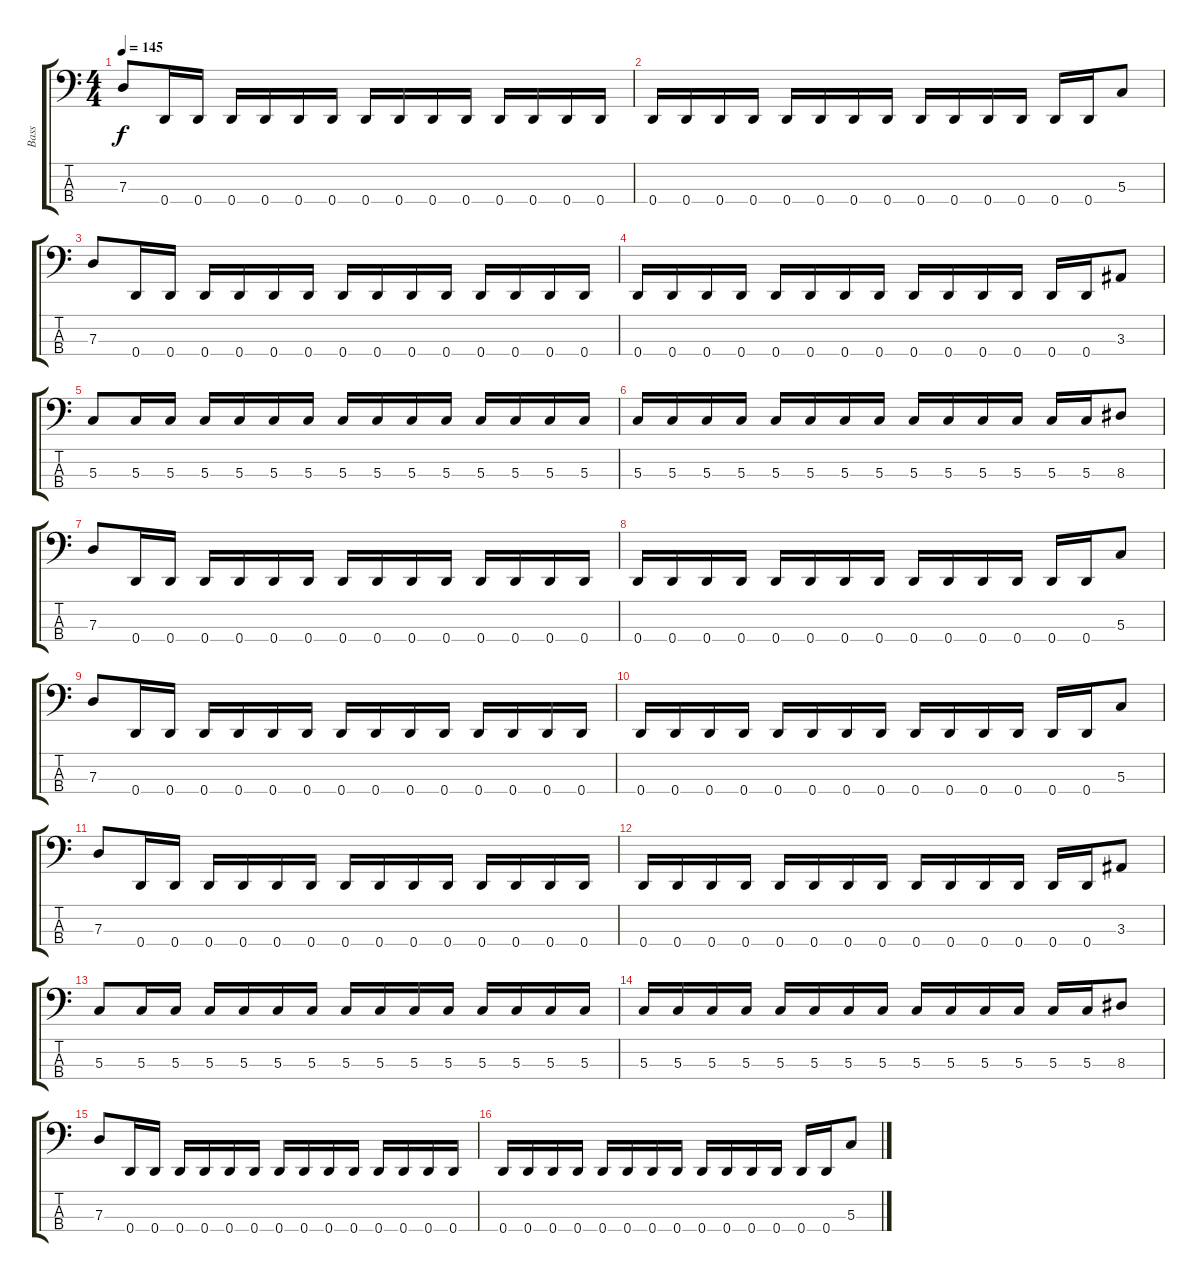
\track ("Bass" "Bass") {instrument electricbasspick}
\staff {score tabs}
\tuning (F2 C2 G1 D1) {hide}
\ts (4 4)
\tempo 145
\clef f4
\ks c
7.3.8{dy f} 0.4.16 0.4.16 0.4.16 0.4.16 0.4.16 0.4.16 0.4.16 0.4.16 0.4.16 0.4.16 0.4.16 0.4.16 0.4.16 0.4.16 |
0.4.16 0.4.16 0.4.16 0.4.16 0.4.16 0.4.16 0.4.16 0.4.16 0.4.16 0.4.16 0.4.16 0.4.16 0.4.16 0.4.16 5.3.8 |
7.3.8 0.4.16 0.4.16 0.4.16 0.4.16 0.4.16 0.4.16 0.4.16 0.4.16 0.4.16 0.4.16 0.4.16 0.4.16 0.4.16 0.4.16 |
0.4.16 0.4.16 0.4.16 0.4.16 0.4.16 0.4.16 0.4.16 0.4.16 0.4.16 0.4.16 0.4.16 0.4.16 0.4.16 0.4.16 3.3.8 |
5.3.8 5.3.16 5.3.16 5.3.16 5.3.16 5.3.16 5.3.16 5.3.16 5.3.16 5.3.16 5.3.16 5.3.16 5.3.16 5.3.16 5.3.16 |
5.3.16 5.3.16 5.3.16 5.3.16 5.3.16 5.3.16 5.3.16 5.3.16 5.3.16 5.3.16 5.3.16 5.3.16 5.3.16 5.3.16 8.3.8 |
7.3.8 0.4.16 0.4.16 0.4.16 0.4.16 0.4.16 0.4.16 0.4.16 0.4.16 0.4.16 0.4.16 0.4.16 0.4.16 0.4.16 0.4.16 |
0.4.16 0.4.16 0.4.16 0.4.16 0.4.16 0.4.16 0.4.16 0.4.16 0.4.16 0.4.16 0.4.16 0.4.16 0.4.16 0.4.16 5.3.8 |
7.3.8 0.4.16 0.4.16 0.4.16 0.4.16 0.4.16 0.4.16 0.4.16 0.4.16 0.4.16 0.4.16 0.4.16 0.4.16 0.4.16 0.4.16 |
0.4.16 0.4.16 0.4.16 0.4.16 0.4.16 0.4.16 0.4.16 0.4.16 0.4.16 0.4.16 0.4.16 0.4.16 0.4.16 0.4.16 5.3.8 |
7.3.8 0.4.16 0.4.16 0.4.16 0.4.16 0.4.16 0.4.16 0.4.16 0.4.16 0.4.16 0.4.16 0.4.16 0.4.16 0.4.16 0.4.16 |
0.4.16 0.4.16 0.4.16 0.4.16 0.4.16 0.4.16 0.4.16 0.4.16 0.4.16 0.4.16 0.4.16 0.4.16 0.4.16 0.4.16 3.3.8 |
5.3.8 5.3.16 5.3.16 5.3.16 5.3.16 5.3.16 5.3.16 5.3.16 5.3.16 5.3.16 5.3.16 5.3.16 5.3.16 5.3.16 5.3.16 |
5.3.16 5.3.16 5.3.16 5.3.16 5.3.16 5.3.16 5.3.16 5.3.16 5.3.16 5.3.16 5.3.16 5.3.16 5.3.16 5.3.16 8.3.8 |
7.3.8 0.4.16 0.4.16 0.4.16 0.4.16 0.4.16 0.4.16 0.4.16 0.4.16 0.4.16 0.4.16 0.4.16 0.4.16 0.4.16 0.4.16 |
0.4.16 0.4.16 0.4.16 0.4.16 0.4.16 0.4.16 0.4.16 0.4.16 0.4.16 0.4.16 0.4.16 0.4.16 0.4.16 0.4.16 5.3.8
